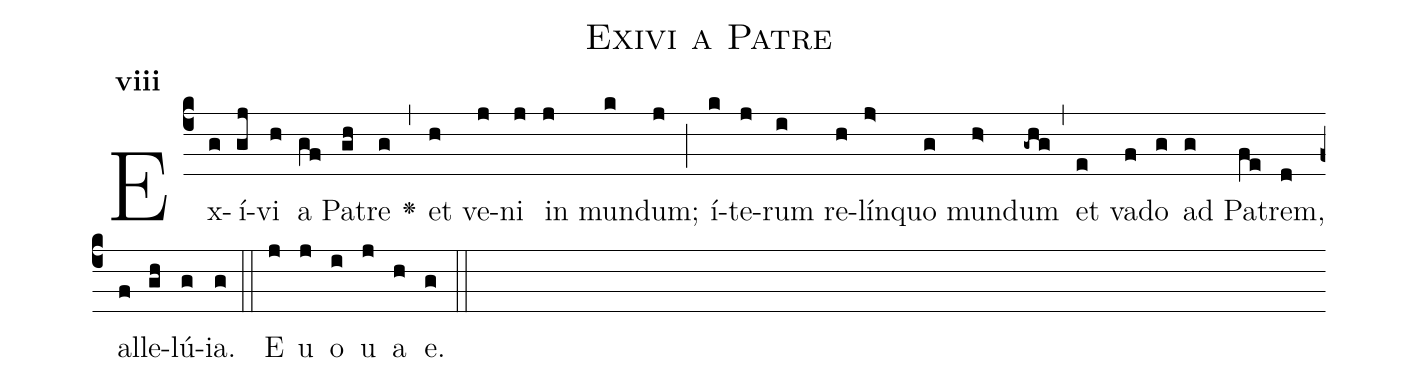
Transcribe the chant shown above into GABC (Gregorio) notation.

name:Exivi a Patre;
office-part:Antiphona;
mode:8;
%%
initial-style: 1;
name: Exivi a Patre
book: Antiphonae & Responsoria/Tomus II, p. 233;
occasion: In Ascensione Domini;
office-part: Vesperae I Ant 1;
user-notes: ;
commentary: ;
annotation: 8g;
centering-scheme: english;
fontsize: 12;
font: OFLSortsMillGoudy;
height: 11;
width: 4.5;
%%
(c4)Ex(g)í(gj)vi(h) a(gf) Pa(gh)tre(g) <v>\greheightstar</v>(,) et(h) ve(j)ni(j) in(j) mun(k)dum;(j) (;) í(k)te(j)rum(i) re(h)lín(j>)quo(g) mun(h>)dum(-ghg) (,) et(e) va(f)do(g) ad(g) Pa(fe)trem,(d) al(f)le(gh)lú(g)ia.(g) (::)
E(j) u(j) o(i) u(j) a(h) e.(g) (::)
